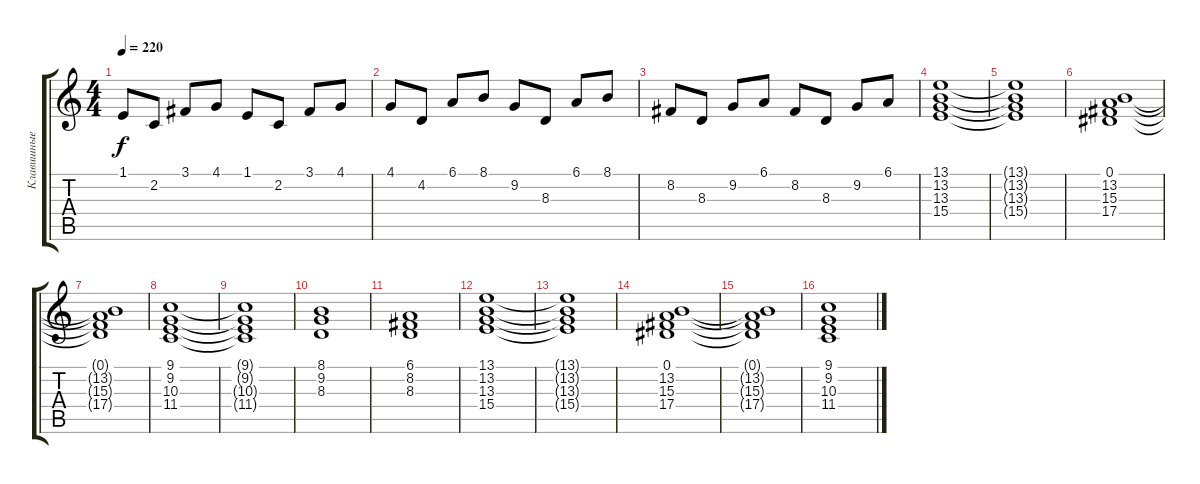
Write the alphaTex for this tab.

\track ("Клавишные ( left )" "Клавишные ") {instrument stringensemble1}
\staff {score tabs}
\tuning (Eb4 Bb3 Gb3 Db3 Ab2 Eb2) {hide}
\ts (4 4)
\tempo 220
\clef g2
\ks c
1.1.8{dy f} 2.2.8 3.1.8 4.1.8 1.1.8 2.2.8 3.1.8 4.1.8 |
4.1.8 4.2.8 6.1.8 8.1.8 9.2.8 8.3.8 6.1.8 8.1.8 |
8.2.8 8.3.8 9.2.8 6.1.8 8.2.8 8.3.8 9.2.8 6.1.8 |
(13.1 13.2 13.3 15.4).1 |
(13.1{t} 13.2{t} 13.3{t} 15.4{t}).1 |
(0.1 13.2 15.3 17.4).1 |
(0.1{t} 13.2{t} 15.3{t} 17.4{t}).1 |
(9.1 9.2 10.3 11.4).1 |
(9.1{t} 9.2{t} 10.3{t} 11.4{t}).1 |
(8.1 9.2 8.3).1 |
(6.1 8.2 8.3).1 |
(13.1 13.2 13.3 15.4).1 |
(13.1{t} 13.2{t} 13.3{t} 15.4{t}).1 |
(0.1 13.2 15.3 17.4).1 |
(0.1{t} 13.2{t} 15.3{t} 17.4{t}).1 |
(9.1 9.2 10.3 11.4).1
